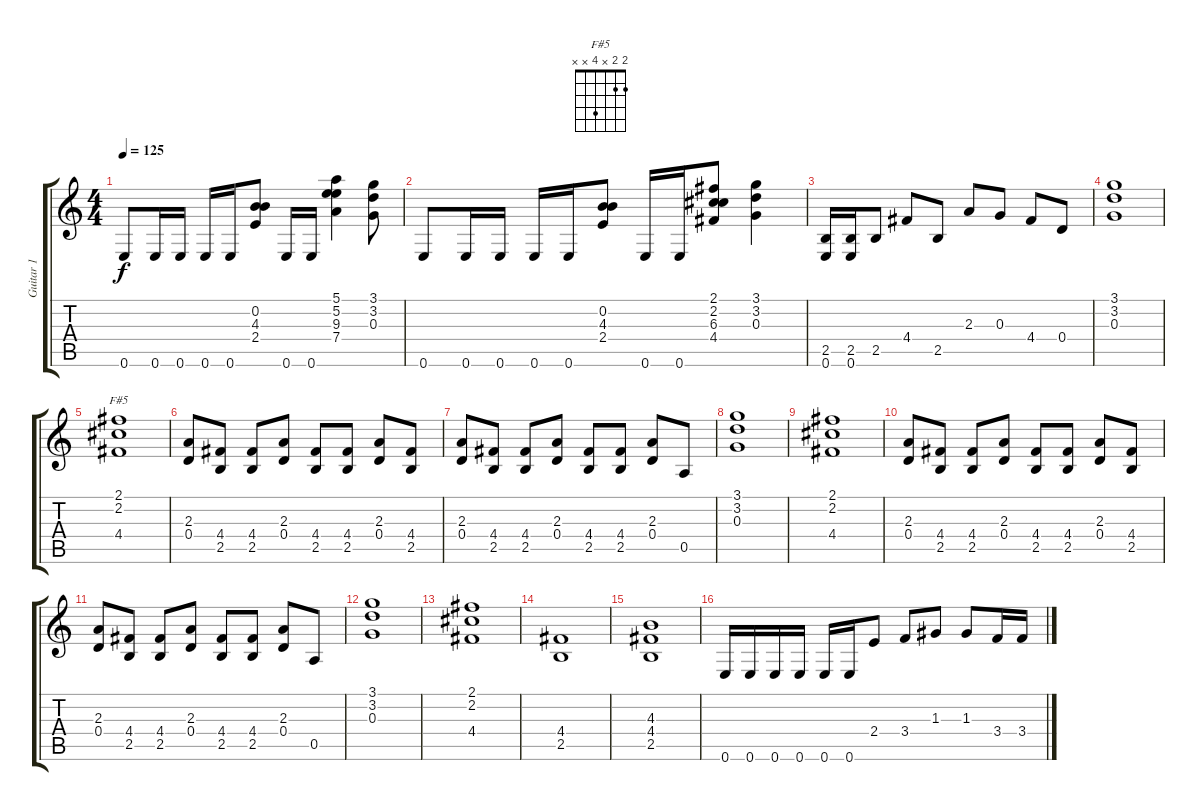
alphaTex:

\track ("Guitar 1" "Guitar 1") {instrument distortionguitar}
\staff {score tabs}
\tuning (E4 B3 G3 D3 A2 E2) {hide}
\chord ("F#5" 2 2 x 4 x x)
\ts (4 4)
\tempo 125
\clef g2
\ks c
0.6.8{dy f} 0.6.16 0.6.16 0.6.16 0.6.16 (0.2 4.3 2.4).8 0.6.16 0.6.16 (5.1 5.2 9.3 7.4).4 (3.1 3.2 0.3).8 |
0.6.8 0.6.16 0.6.16 0.6.16 0.6.16 (0.2 4.3 2.4).8 0.6.16 0.6.16 (2.1 2.2 6.3 4.4).8 (3.1 3.2 0.3).4 |
(2.5 0.6).16 (2.5 0.6).16 2.5.8 4.4.8 2.5.8 2.3.8 0.3.8 4.4.8 0.4.8 |
(3.1 3.2 0.3).1 |
(2.1 2.2 4.4).1{ch "F#5"} |
(2.3 0.4).8 (4.4 2.5).8 (4.4 2.5).8 (2.3 0.4).8 (4.4 2.5).8 (4.4 2.5).8 (2.3 0.4).8 (4.4 2.5).8 |
(2.3 0.4).8 (4.4 2.5).8 (4.4 2.5).8 (2.3 0.4).8 (4.4 2.5).8 (4.4 2.5).8 (2.3 0.4).8 0.5.8 |
(3.1 3.2 0.3).1 |
(2.1 2.2 4.4).1 |
(2.3 0.4).8 (4.4 2.5).8 (4.4 2.5).8 (2.3 0.4).8 (4.4 2.5).8 (4.4 2.5).8 (2.3 0.4).8 (4.4 2.5).8 |
(2.3 0.4).8 (4.4 2.5).8 (4.4 2.5).8 (2.3 0.4).8 (4.4 2.5).8 (4.4 2.5).8 (2.3 0.4).8 0.5.8 |
(3.1 3.2 0.3).1 |
(2.1 2.2 4.4).1 |
(4.4 2.5).1 |
(4.3 4.4 2.5).1 |
0.6.16 0.6.16 0.6.16 0.6.16 0.6.16 0.6.16 2.4.8 3.4.8 1.3.8 1.3.8 3.4.16 3.4.16
